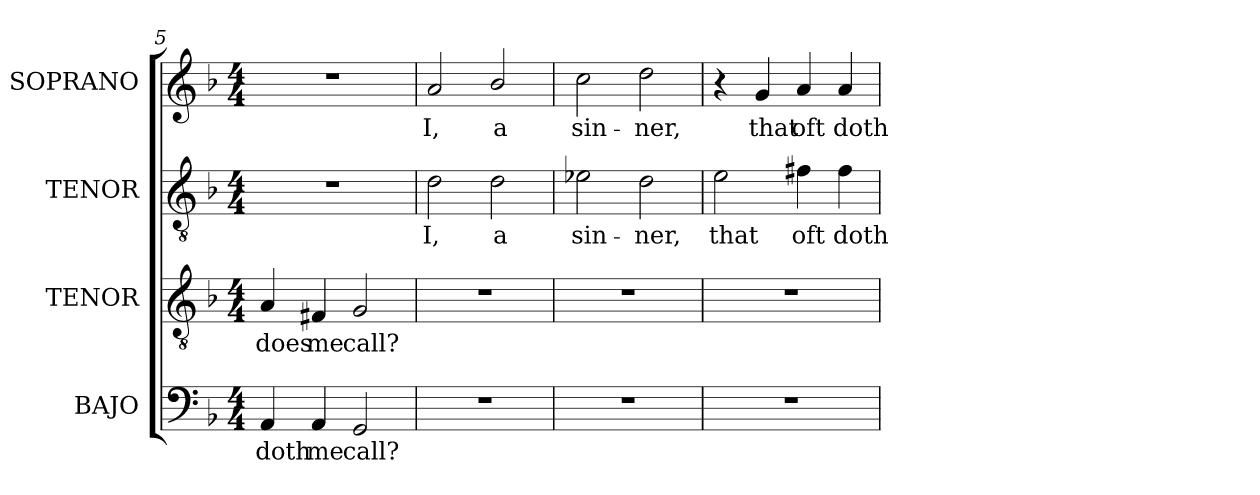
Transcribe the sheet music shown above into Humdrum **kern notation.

**kern	**text	**kern	**text	**kern	**text	**kern	**text
*part4	*part4	*part3	*part3	*part2	*part2	*part1	*part1
*staff4	*staff4	*staff3	*staff3	*staff2	*staff2	*staff1	*staff1
*I"BAJO	*	*I"TENOR	*	*I"TENOR	*	*I"SOPRANO	*
*I'B.	*	*I'T.	*	*I'T.	*	*I'S.	*
*clefF4	*	*clefGv2	*	*clefGv2	*	*clefG2	*
*	*	*ITrd7c12	*	*ITrd7c12	*	*	*
*k[b-]	*	*k[b-]	*	*k[b-]	*	*k[b-]	*
*F:	*	*F:	*	*F:	*	*F:	*
*M4/4	*	*M4/4	*	*M4/4	*	*M4/4	*
=5	=5	=5	=5	=5	=5	=5	=5
!	!LO:LY:b:color=#000000	!	!	!	!	!	!
!	!	!	!LO:LY:b:color=#000000	!	!	!	!
4AAi/	doth	4AAi/	does	1r	.	1r	.
!	!LO:LY:b:color=#000000	!	!	!	!	!	!
!	!	!	!LO:LY:b:color=#000000	!	!	!	!
4AAi/	me	4FF#Xi/	me	.	.	.	.
!	!LO:LY:b:color=#000000	!	!	!	!	!	!
!	!	!	!LO:LY:b:color=#000000	!	!	!	!
2GGi/	call?	2GGi/	call?	.	.	.	.
!!LO:LB:g=z
=6	=6	=6	=6	=6	=6	=6	=6
!	!	!	!	!	!LO:LY:b:color=#000000	!	!
!	!	!	!	!	!	!	!LO:LY:b:color=#000000
1r	.	1r	.	2Di\	I,	2ai/	I,
!	!	!	!	!	!LO:LY:b:color=#000000	!	!
!	!	!	!	!	!	!	!LO:LY:b:color=#000000
.	.	.	.	2Di\	a	2b-i/	a
=7	=7	=7	=7	=7	=7	=7	=7
!	!	!	!	!	!LO:LY:b:color=#000000	!	!
!	!	!	!	!	!	!	!LO:LY:b:color=#000000
1r	.	1r	.	2E-Xi\	sin-	2cci\	sin-
!	!	!	!	!	!LO:LY:b:color=#000000	!	!
!	!	!	!	!	!	!	!LO:LY:b:color=#000000
.	.	.	.	2Di\	-ner,	2ddi\	-ner,
=8	=8	=8	=8	=8	=8	=8	=8
!	!	!	!	!	!LO:LY:b:color=#000000	!	!
1r	.	1r	.	2Ei\	that	4r	.
!	!	!	!	!	!	!	!LO:LY:b:color=#000000
.	.	.	.	.	.	4gi/	that
!	!	!	!	!	!LO:LY:b:color=#000000	!	!
!	!	!	!	!	!	!	!LO:LY:b:color=#000000
.	.	.	.	4F#Xi\	oft	4ai/	oft
!	!	!	!	!	!LO:LY:b:color=#000000	!	!
!	!	!	!	!	!	!	!LO:LY:b:color=#000000
.	.	.	.	4F#i\	doth	4ai/	doth
=	=	=	=	=	=	=	=
*-	*-	*-	*-	*-	*-	*-	*-
